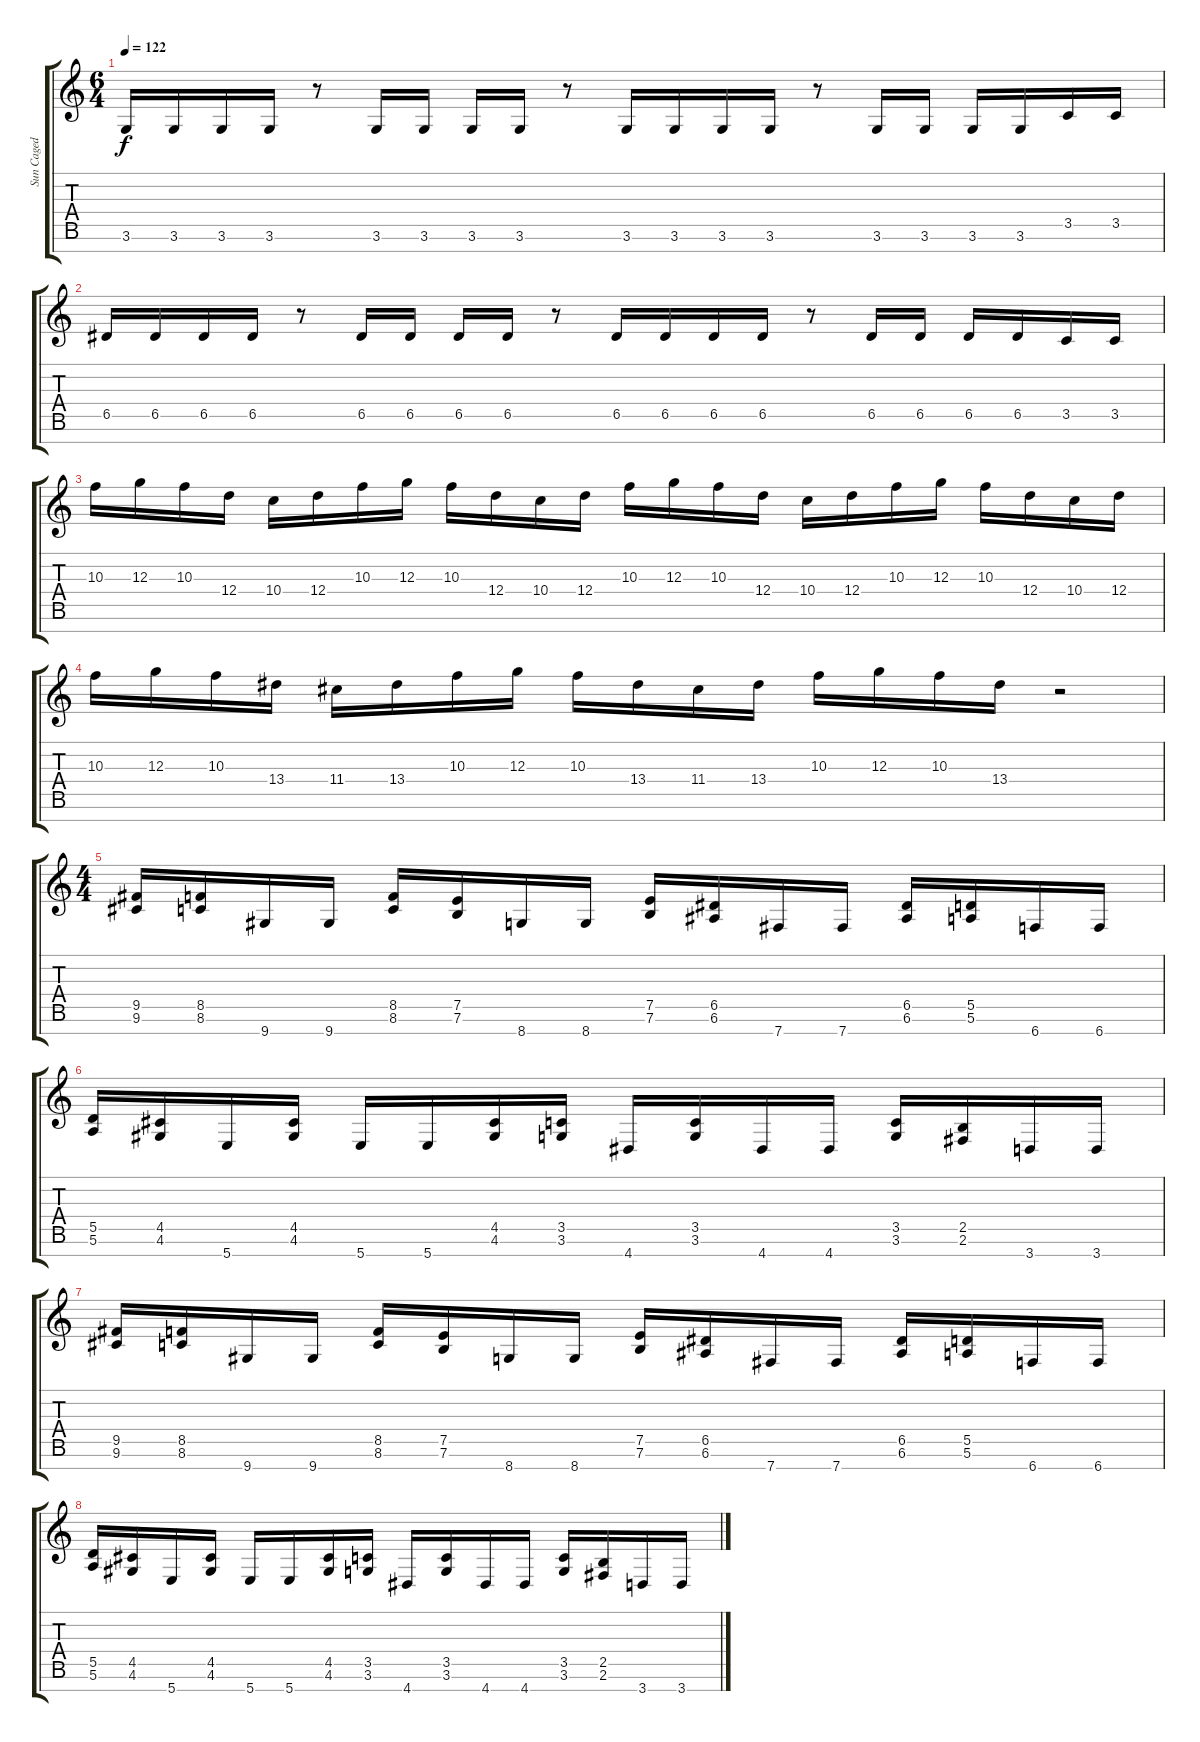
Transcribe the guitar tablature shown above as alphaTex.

\track ("Sun Caged" "Sun Caged") {instrument distortionguitar}
\staff {score tabs}
\tuning (E4 B3 G3 D3 A2 E2 B1) {hide}
\ts (6 4)
\tempo 122
\clef g2
\ks c
3.6.16{dy f} 3.6.16 3.6.16 3.6.16 r.8 3.6.16 3.6.16 3.6.16 3.6.16 r.8 3.6.16 3.6.16 3.6.16 3.6.16 r.8 3.6.16 3.6.16 3.6.16 3.6.16 3.5.16 3.5.16 |
6.5.16 6.5.16 6.5.16 6.5.16 r.8 6.5.16 6.5.16 6.5.16 6.5.16 r.8 6.5.16 6.5.16 6.5.16 6.5.16 r.8 6.5.16 6.5.16 6.5.16 6.5.16 3.5.16 3.5.16 |
10.3.16 12.3.16 10.3.16 12.4.16 10.4.16 12.4.16 10.3.16 12.3.16 10.3.16 12.4.16 10.4.16 12.4.16 10.3.16 12.3.16 10.3.16 12.4.16 10.4.16 12.4.16 10.3.16 12.3.16 10.3.16 12.4.16 10.4.16 12.4.16 |
10.3.16 12.3.16 10.3.16 13.4.16 11.4.16 13.4.16 10.3.16 12.3.16 10.3.16 13.4.16 11.4.16 13.4.16 10.3.16 12.3.16 10.3.16 13.4.16 r.2 |
\ts (4 4)
(9.5 9.6).16 (8.5 8.6).16 9.7.16 9.7.16 (8.5 8.6).16 (7.5 7.6).16 8.7.16 8.7.16 (7.5 7.6).16 (6.5 6.6).16 7.7.16 7.7.16 (6.5 6.6).16 (5.5 5.6).16 6.7.16 6.7.16 |
(5.5 5.6).16 (4.5 4.6).16 5.7.16 (4.5 4.6).16 5.7.16 5.7.16 (4.5 4.6).16 (3.5 3.6).16 4.7.16 (3.5 3.6).16 4.7.16 4.7.16 (3.5 3.6).16 (2.5 2.6).16 3.7.16 3.7.16 |
(9.5 9.6).16 (8.5 8.6).16 9.7.16 9.7.16 (8.5 8.6).16 (7.5 7.6).16 8.7.16 8.7.16 (7.5 7.6).16 (6.5 6.6).16 7.7.16 7.7.16 (6.5 6.6).16 (5.5 5.6).16 6.7.16 6.7.16 |
(5.5 5.6).16 (4.5 4.6).16 5.7.16 (4.5 4.6).16 5.7.16 5.7.16 (4.5 4.6).16 (3.5 3.6).16 4.7.16 (3.5 3.6).16 4.7.16 4.7.16 (3.5 3.6).16 (2.5 2.6).16 3.7.16 3.7.16
